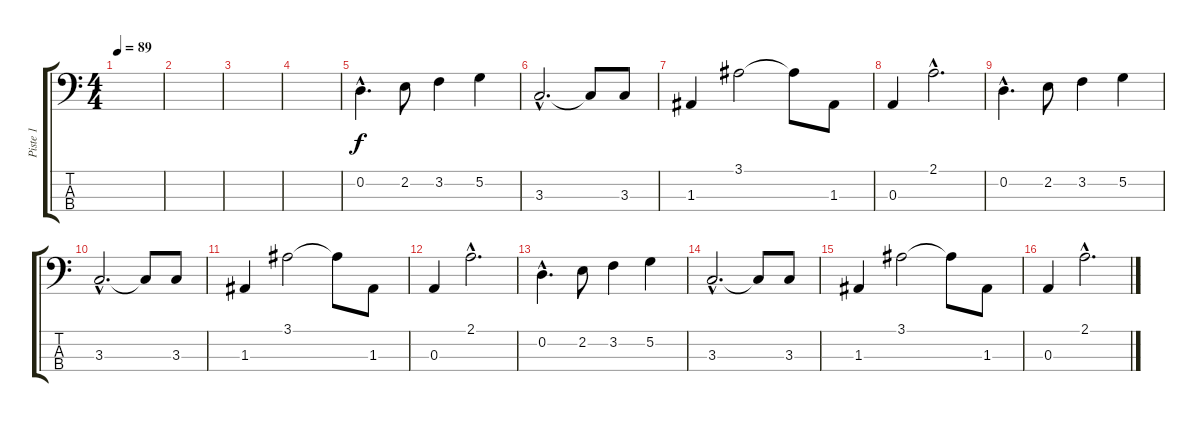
\track ("Piste 1" "Piste 1") {instrument electricbasspick}
\staff {score tabs}
\tuning (G2 D2 A1 E1) {hide}
\ts (4 4)
\tempo 89
\clef f4
\ks c
|
|
|
|
0.2{hac}.4{d} 2.2.8 3.2.4 5.2.4 |
3.3{hac}.2{d} 3.3{t}.8 3.3.8 |
1.3.4 3.1.2 3.1{t}.8 1.3.8 |
0.3.4 2.1{hac}.2{d} |
0.2{hac}.4{d} 2.2.8 3.2.4 5.2.4 |
3.3{hac}.2{d} 3.3{t}.8 3.3.8 |
1.3.4 3.1.2 3.1{t}.8 1.3.8 |
0.3.4 2.1{hac}.2{d} |
0.2{hac}.4{d} 2.2.8 3.2.4 5.2.4 |
3.3{hac}.2{d} 3.3{t}.8 3.3.8 |
1.3.4 3.1.2 3.1{t}.8 1.3.8 |
0.3.4 2.1{hac}.2{d}
